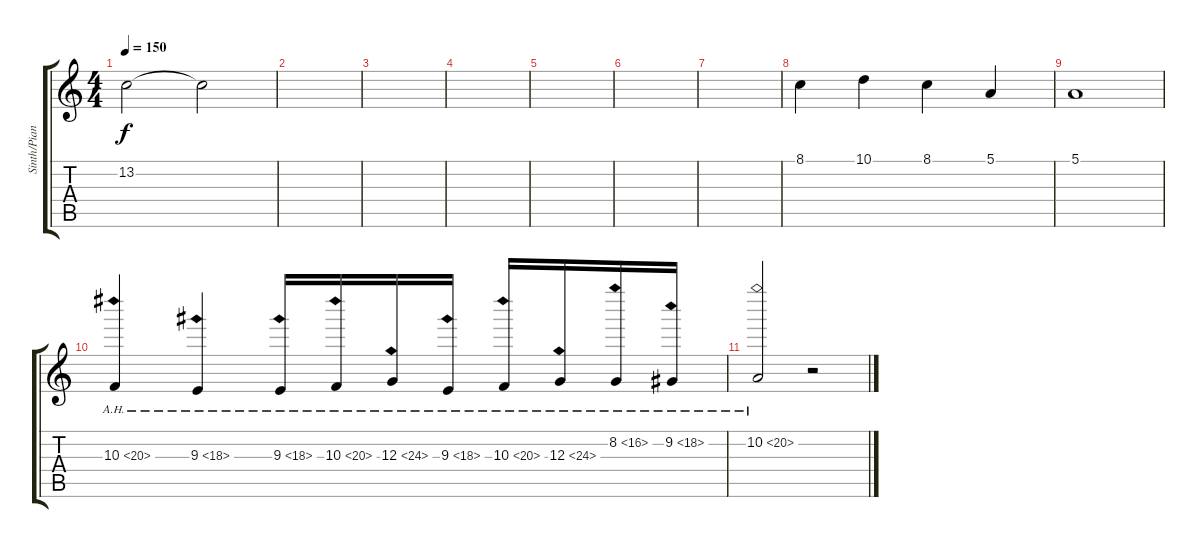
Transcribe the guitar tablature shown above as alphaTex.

\track ("Sinth/Piano" "Sinth/Pian") {instrument stringensemble1}
\staff {score tabs}
\tuning (E4 B3 G3 D3 A2 E2) {hide}
\ts (4 4)
\tempo 150
\clef g2
\ks c
13.2.2{dy f} 13.2{t}.2 |
|
|
|
|
|
|
8.1.4 10.1.4 8.1.4 5.1.4 |
5.1.1 |
10.3{ah 10}.4 9.3{ah 9}.4 9.3{ah 9}.16 10.3{ah 10}.16 12.3{ah 12}.16 9.3{ah 9}.16 10.3{ah 10}.16 12.3{ah 12}.16 8.2{ah 8}.16 9.2{ah 9}.16 |
10.2{ah 10}.2 r.2
